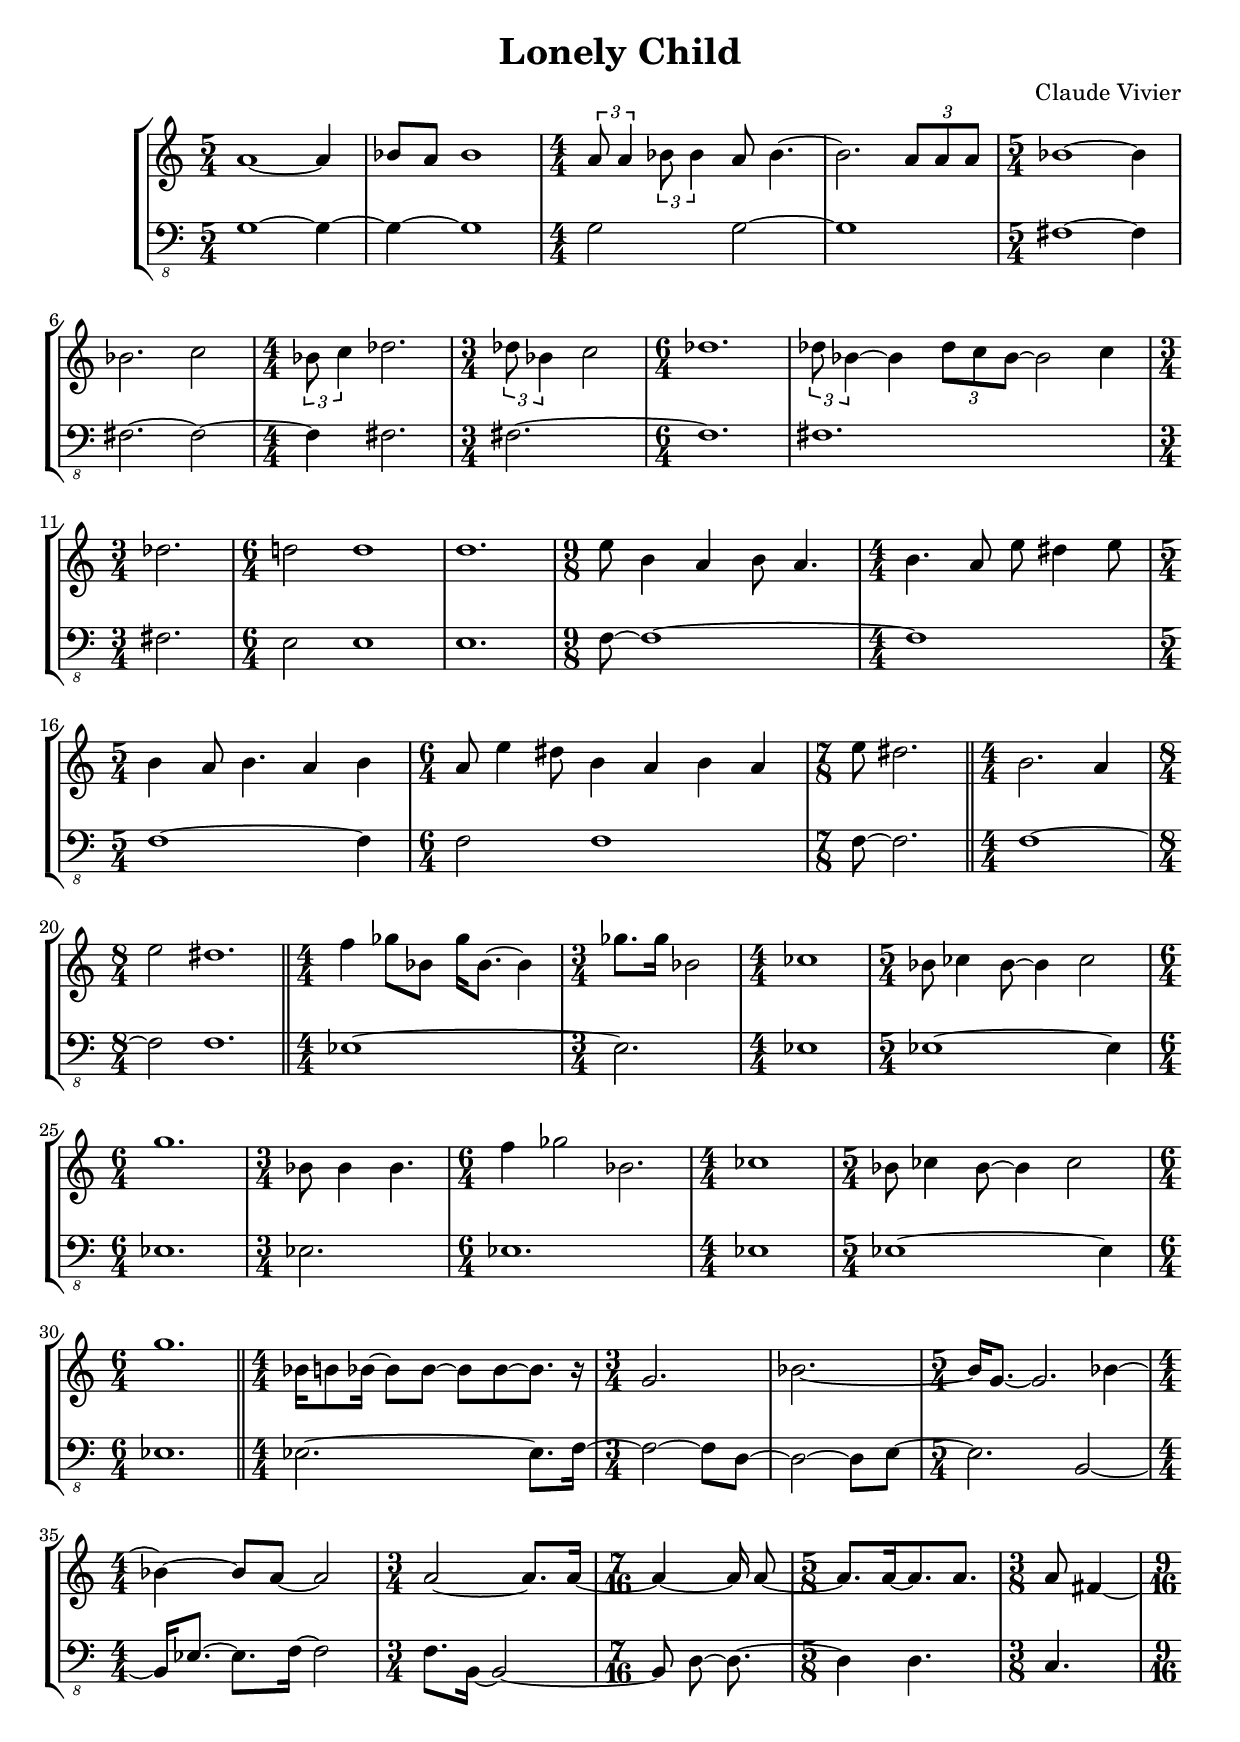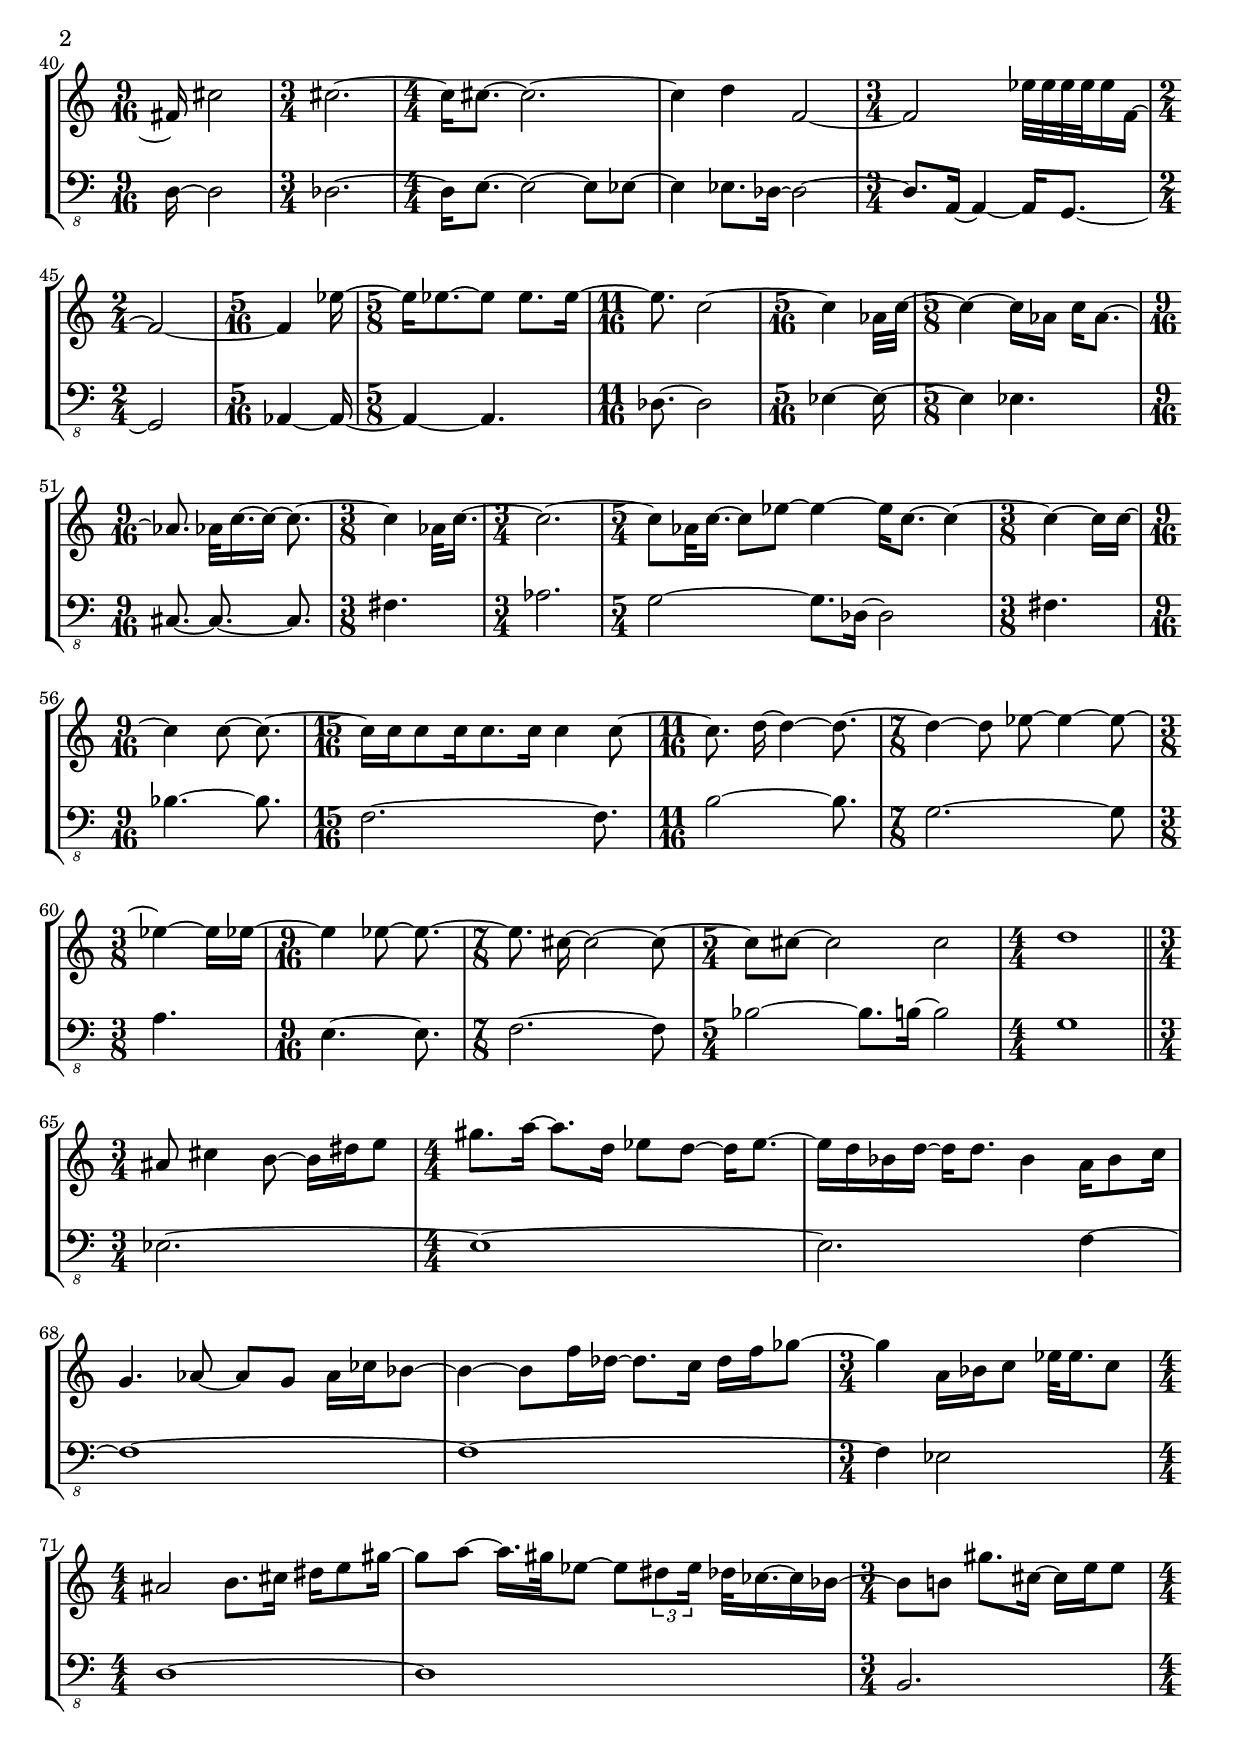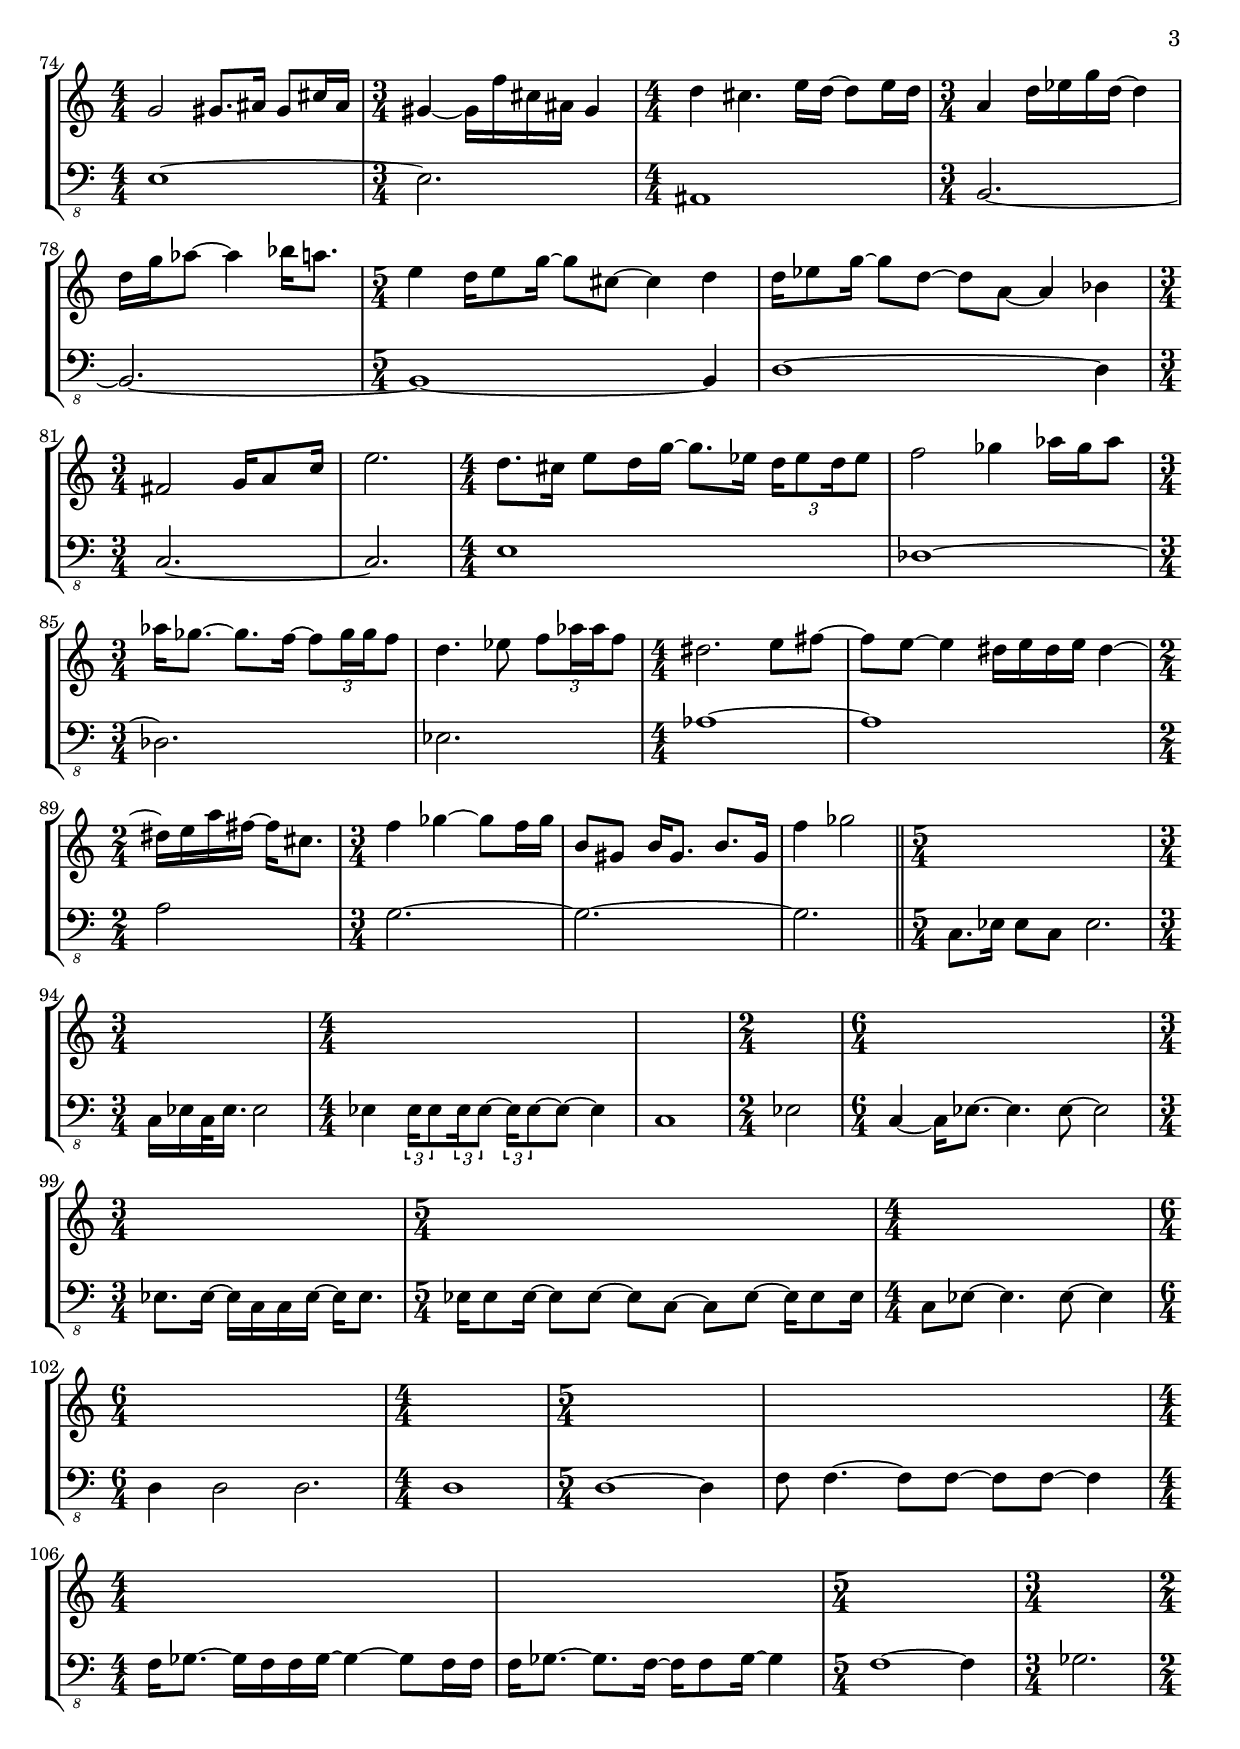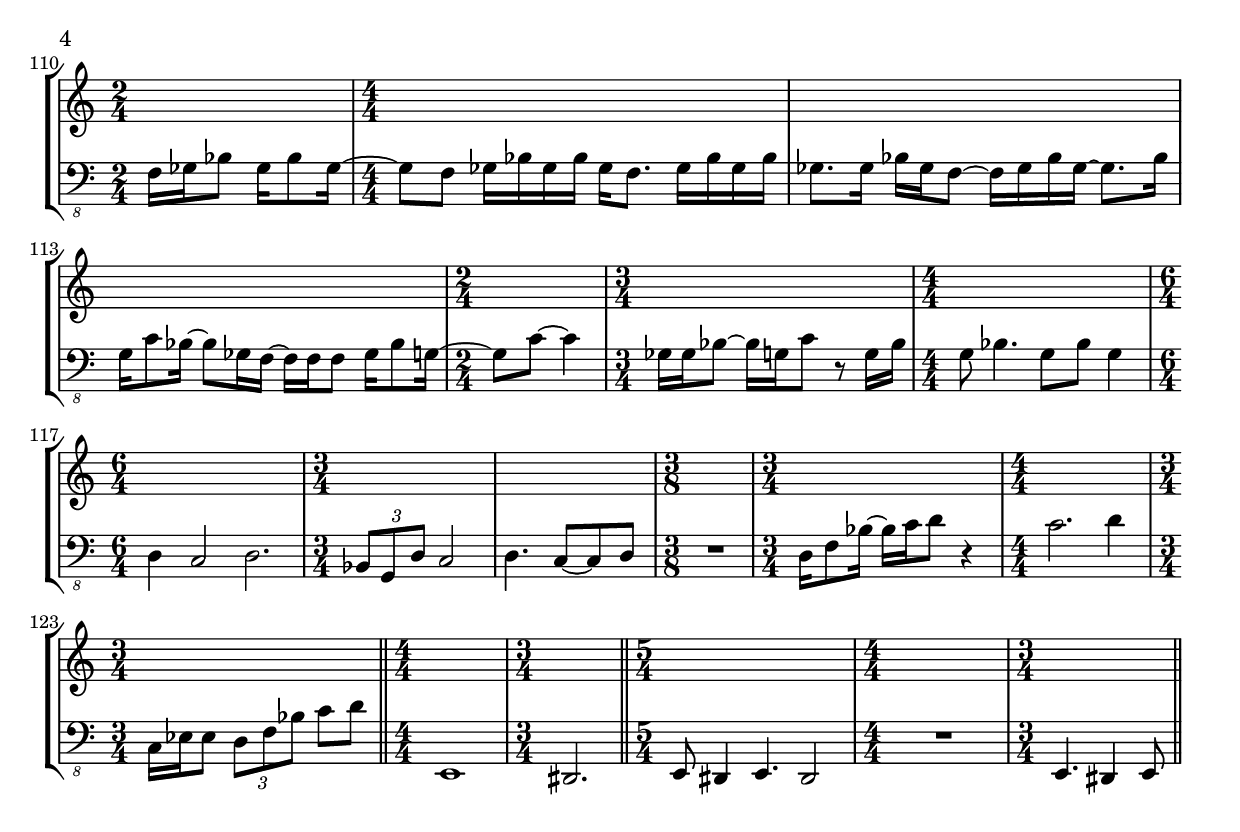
\version "2.24.0"
\language "english"

\header {
  title = "Lonely Child"
  composer = "Claude Vivier"
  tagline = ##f
}

intro_rests = {
  R1 * 13/4
  R2. * 3
  R1
  R2.
  R1
  R2.
  R2
  R1 * 2
  R2. * 3
  R1 * 2
  R1.
  R8
  R1
  R1 * 5/4
  R2
  R1 * 5/4
  R \breve
}

intro_space = {
  \time 13/4
  s \breve s1 s4
  \time 3/4
  s2. * 3
  \time 4/4
  s1
  \time 3/4
  s2.
  \time 4/4
  s1
  \time 3/4
  s2.
  \time 2/4
  s2
  \time 4/4
  s1 * 2
  \time 3/4
  s2. * 3
  \time 4/4
  s1 * 2
  \time 6/4
  s1.
  \time 1/8
  s8
  \time 4/4
  s1
  \time 5/4
  s1 s4
  \time 2/4
  s2
  \time 5/4
  s1 s4
  \time 8/4
  s \breve

  \bar "||"
}

structure = {
  \time 5/4
  s1 s4
  s1 s4
  \time 4/4
  s1 * 2
  \time 5/4
  s1 s4

  s1 s4
  \time 4/4
  s1
  \time 3/4
  s2.
  \time 6/4
  s1 s2
  s1 s2

  \time 3/4
  s2.
  \time 6/4
  s1 s2
  s1 s2
  \time 9/8
  s1 s8
  \time 4/4
  s1

  \time 5/4
  s1 s4
  \time 6/4
  s1 s2
  \time 7/8
  s2. s8

  \bar "||"

  \time 4/4
  s1
  \time 8/4
  s1 * 2

  \bar "||"

  \time 4/4
  s1
  \time 3/4
  s2.
  \time 4/4
  s1
  \time 5/4
  s1 s4
  \time 6/4
  s1 s2
  \time 3/4
  s2.
  \time 6/4
  s1 s2
  \time 4/4
  s1
  \time 5/4
  s1 s4
  \time 6/4
  s1 s2

  \bar "||"

  \time 4/4
  s1 |
  \time 3/4
  s2. * 2|
  \time 5/4
  s1 s4
  \time 4/4
  s1
  \time 3/4
  s2.
  \time 7/16
  s4 s16 * 3
  \time 5/8
  s2 s8
  \time 3/8
  s4 s8
  \time 9/16
  s2 s16
  \time 3/4
  s2 s4
  \time 4/4
  s1 * 2
  \time 3/4
  s2 s4
  \time 2/4
  s2
  \time 5/16
  s4 s16
  \time 5/8
  s2 s8
  \time 11/16
  s2 s16 * 3
  \time 5/16
  s4 s16
  \time 5/8
  s2 s8
  \time 9/16
  s2 s16
  \time 3/8
  s4 s8
  \time 3/4
  s2 s4
  \time 5/4
  s1 s4
  \time 3/8
  s4 s8
  \time 9/16
  s2 s16
  \time 15/16
  s2. s16 * 3
  \time 11/16
  s2 s16 * 3
  \time 7/8
  s2. s8
  \time 3/8
  s4 s8
  \time 9/16
  s2 s16
  \time 7/8
  s2. s8
  \time 5/4
  s1 s4
  \time 4/4
  s1

  \bar "||"

  \time 3/4
  s2.
  \time 4/4
  s1 * 4
  \time 3/4
  s2.
  \time 4/4
  s1 * 2
  \time 3/4
  s2.
  \time 4/4
  s1
  \time 3/4
  s2.
  \time 4/4
  s1
  \time 3/4
  s2. * 2
  \time 5/4
  s1 s4
  s1 s4
  \time 3/4
  s2. * 2
  \time 4/4
  s1 * 2
  \time 3/4
  s2. * 2
  \time 4/4
  s1 * 2
  \time 2/4
  s2
  \time 3/4
  s2. * 3

  \bar "||"

  \time 5/4
  s1 s4
  \time 3/4
  s2.
  \time 4/4
  s1 * 2
  \time 2/4
  s2
  \time 6/4
  s1.
  \time 3/4
  s2.
  \time 5/4
  s1 s4
  \time 4/4
  s1
  \time 6/4
  s1.
  \time 4/4
  s1
  \time 5/4
  s1 s4
  s1 s4
  \time 4/4
  s1 * 2
  \time 5/4
  s1 s4
  \time 3/4
  s2.
  \time 2/4
  s2
  \time 4/4
  s1 * 3
  \time 2/4
  s2
  \time 3/4
  s2.
  \time 4/4
  s1
  \time 6/4
  s1.
  \time 3/4
  s2. * 2
  \time 3/8
  s4.
  \time 3/4
  s2.
  \time 4/4
  s1
  \time 3/4
  s2.

  \bar "||"

  \time 4/4
  s1
  \time 3/4
  s2.

  \bar "||"

  \time 5/4
  s1 s4
  \time 4/4
  s1
  \time 3/4
  s2.

  \bar "||"
}

melody = \relative a' {
  a1~ a4
  bf8 a bf1
  \tuplet 3/2 { a8 a4 } \tuplet 3/2 { bf8 bf4 } a8 bf4.~
  bf2. \tuplet 3/2 { a8 a a }
  bf1 ~ bf4

  bf2. c2
  \tuplet 3/2 { bf8 c4 } df2.
  \tuplet 3/2 { df8 bf4 } c2
  df1.
  \tuplet 3/2 { df8 bf4~ } bf \tuplet 3/2 { df8 c bf~ } bf2 c4

  df2.
  d!2 d1
  d1.
  e8 b4 a b8 a4.
  b4. a8 e' ds4 e8

  b4 a8 b4. a4 b
  a8 e'4 ds8 b4 a b a
  e'8 ds2.

  b2. a4
  e'2 ds1.

  f4 gf8 bf, gf'16 bf,8.~ bf4
  gf'8. gf16 bf,2
  cf1
  bf8 cf4 bf8~ bf4 cf2
  g'1.
  bf,8 bf4 bf4.
  f'4 gf2 bf,2.
  cf1
  bf8 cf4 bf8~ bf4 cf2
  g'1.

  bf,16 b8 bf16 ~ bf8 bf ~ bf bf ~ bf8. r16
  g2.
  bf2. ~
  bf16 g8. ~ g2. bf4 ~
  bf4 ~ bf8 a ~ a2
  a2 ~ a8. a16 ~
  a4 ~ a16 a8 ~
  a8. a16 ~ a8. a
  a8 fs4 ~
  fs16 cs'2
  cs2. ~
  cs16 cs8. ~ cs2. ~
  cs4 d f,2 ~
  f2 ef'32 ef ef ef ef16 f, ~
  f2 ~
  f4 ef'16 ~
  ef16 ef8. ~ ef8 ef8. ef16 ~
  ef8. c2 ~
  c4 af32 c ~
  c4 ~ c16 af c af8. ~
  af8. af32 c16. ~ c16 ~ c8. ~
  c4 af32 c16. ~
  c2. ~
  c8 af32 c16. ~ c8 ef ~ ef4 ~ ef16 c8. ~ c4 ~
  c4 ~ c16 c ~
  c4 c8 ~ c8. ~
  c16 c c8 c16 c8. c16 c4 c8 ~
  c8. d16 ~ d4 ~ d8. ~
  d4 ~ d8 ef ~ ef4 ~ ef8 ~
  ef4 ~ ef16 ef ~
  ef4 ef8 ~ ef8. ~
  ef8. cs16 ~ cs2 ~ cs8 ~
  cs8 cs ~ cs2 cs
  d1

  as8 cs4 b8 ~ b16 ds e8
  gs8. a16 ~ a8. d,16 ef8 d ~ d16 ef8. ~
  ef16 d bf d ~ d d8. bf4 a16 bf8 c16
  g4. af8 ~ af g af16 cf bf8 ~
  bf4 ~ bf8 f'16 df ~ df8. c16 df f gf8 ~
  gf4 a,16 bf c8 ef32 ef16. c8
  as2 b8. cs16 ds e8 gs16 ~
  gs8 a ~ a16. gs32 ef8 ~ ef \tuplet 3/2 { ds ef16 } df32 cf16. ~ cf16 bf ~
  bf8 b gs'8. cs,16 ~ cs e e8
  g,2 gs8. as16 gs8 cs16 as
  gs4 ~ gs16 f' cs as gs4
  d'4 cs4. e16 d ~ d8 e16 d
  a4
  d16 ef g d ~ d4
  d16 g af8 ~ af4 bf16 a8.
  e4 d16 e8 g16 ~ g8 cs, ~ cs4 d

  d16 ef8 g16 ~ g8 d ~ d a ~ a4 bf
  fs2 g16 a8 c16
  e2.
  d8. cs16 e8 d16 g ~ g8. ef16 \tuplet 3/2 { d16 ef8 d16 ef8 }
  f2 gf4 af16 gf af8
  af16 gf8. ~ gf f16 ~ \tuplet 3/2 { f8 gf16 gf f8 }
  d4. ef8 \tuplet 3/2 { f af16 af f8 }
  ds2. e8 fs ~
  fs e ~ e4 ds16 e ds e ds4 ~
  ds16 e a fs ~ fs cs8.
  f4 gf ~ gf8 f16 gf
  b,8 gs b16 gs8. b gs16
  f'4 gf2
}

bass = \relative g, {
  \clef "bass_8"

  g1~ g4~
  g~ g1
  g2 g~
  g1
  fs~ fs4

  fs2. ~ fs2 ~
  fs4 fs2.
  fs~
  fs1.
  fs1.

  fs2.
  e2 e1
  e1.
  f8~ f1~
  f

  f1 ~ f4
  f2 f1
  f8 ~ f2.
  f1 ~
  f2 f1.

  ef1 ~
  ef2.
  ef1
  ef1 ~ ef4
  ef1.
  ef2.
  ef1.
  ef1
  ef1 ~ ef4
  ef1.

  ef2. ~ ef8. f16 ~
  f2 ~ f8 d ~
  d2 ~ d8 e ~
  e2. b2 ~
  b16 ef8. ~ ef f16 ~ f2
  f8. b,16 ~ b2 ~
  b8 d ~ d8. ~
  d4 d4.
  c4.
  d16 ~ d2
  df2. ~
  df16 e8. ~ e2 ~ e8 ef ~
  ef4 ef8. df16 ~ df2 ~
  df8. a16 ~ a4 ~ a16 g8. ~
  g2
  af4 ~ af16 ~
  af4 ~ af4.
  df8. ~ df2
  ef4 ~ ef16 ~
  ef4 ef4.
  cs8.~ cs ~ cs
  fs4.
  af2.
  g2 ~ g8. df16 ~ df2
  fs4.
  bf4. ~ bf8.
  f2. ~ f8.
  b2 ~ b8.
  g2. ~ g8
  a4.
  e4. ~ e8.
  f2. ~ f8
  bf2 ~ bf8. b16 ~ b2
  g1

  ef2. ~
  ef1 ~
  ef2. f4 ~
  f1 ~
  f1 ~
  f4 ef2
  d1 ~
  d1
  b2.
  e1 ~
  e2.
  as,1
  b2. ~
  b2. ~
  b1 ~ b4
  d1 ~ d4
  c2. ~
  c2.
  e1
  df1 ~
  df2.
  ef2.
  af1 ~
  af1
  a2
  g2. ~
  g2. ~
  g2.

  c,8. ef16 ef8 c ef2.
  c16 ef c32 ef16. ef2
  ef4
  \tuplet 3/2 { ef16 ef8 }
  \tuplet 3/2 { ef16 ef8 ~ }
  \tuplet 3/2 { ef16 ef8 ~ }
  ef8 ~ ef4
  c1
  ef2
  c4 ~ c16 ef8. ~ ef4. ef8 ~ ef2
  ef8. ef16 ~ ef c c ef ~ ef ef8.
  ef16 ef8 ef16 ~ ef8 ef ~ ef c ~ c ef ~ ef16 ef8 ef16
  c8 ef ~ ef4. ef8 ~ ef4
  d4 d2 d2.
  d1
  d1 ~ d4
  f8 f4. ~ f8 f ~ f f~ f4
  f16 gf8. ~ gf16 f f gf ~ gf4 ~ gf8 f16 f
  f gf8. ~ gf f16 ~ f f8 gf16 ~ gf4
  f1 ~ f4
  gf2.
  f16 gf bf8 gf16 bf8 gf16 ~
  gf8 f gf16 bf gf bf gf f8. gf16 bf gf bf
  gf8. gf16 bf gf f8 ~ f16 gf bf gf ~ gf8. bf16
  g16 c8 bf16 ~ bf8 gf16 f ~ f f f8 gf16 bf8 g16 ~
  g8 c ~ c4
  gf16 gf bf8 ~ bf16 g c8 r g16 bf
  g8 bf4. g8 bf g4
  d4 c2 d2.
  \tuplet 3/2 { bf8 g d' } c2
  d4. c8 ~ c d
  R4.
  d16 f8 bf16 ~ bf c d8 r4
  c2. d4
  c,16 ef ef8 \tuplet 3/2 { d f bf } c d

  e,,1
  ds2.

  e8 ds4 e4. ds2
  R1
  e4. ds4 e8
}

melody = {
  <<
    \melody
    \structure
  >>
}

bass = {
  <<
    \bass
    \structure
  >>
}

\score {
  \new StaffGroup {
    \numericTimeSignature
    <<
      \new Staff = "melody" {
        \melody
      }
      \new Staff = "bass" {
        \bass
      }
    >>
  }
}
